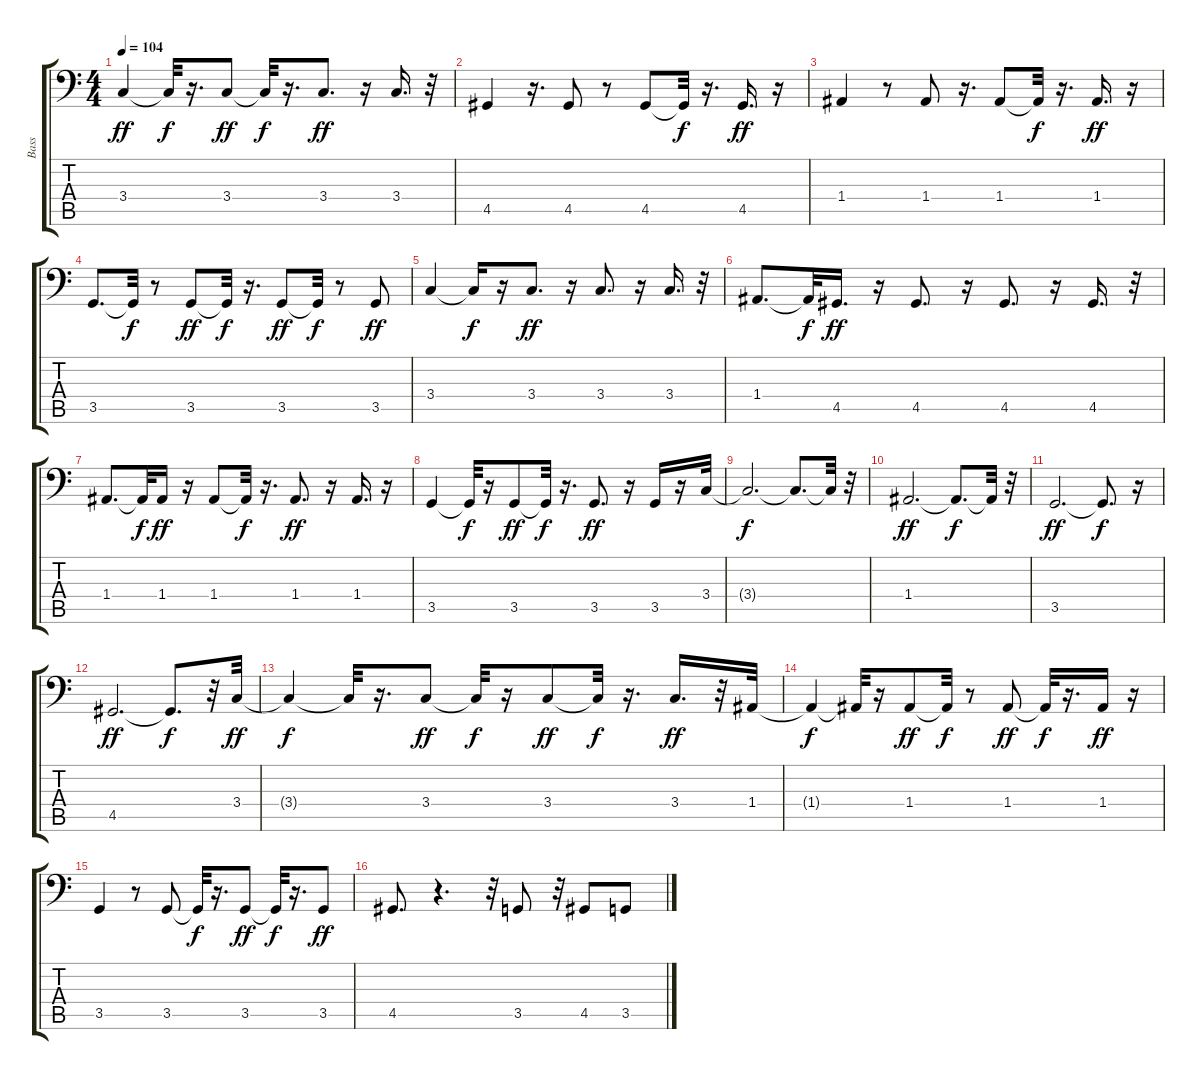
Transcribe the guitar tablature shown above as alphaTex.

\track ("Bass" "Bass") {instrument fretlessbass}
\staff {score tabs}
\tuning (C3 G2 D2 A1 E1 B0) {hide}
\ts (4 4)
\tempo 104
\clef f4
\ks c
3.4.4{dy ff} 3.4{t}.32{dy f} r.16{d} 3.4.8{dy ff} 3.4{t}.32{dy f} r.16{d} 3.4.8{d dy ff} r.16 3.4.16{d} r.32 |
4.5.4 r.16{d} 4.5.8 r.8 4.5.8 4.5{t}.32{dy f} r.16{d} 4.5.16{d dy ff} r.16 |
1.4.4 r.8 1.4.8 r.16{d} 1.4.8 1.4{t}.32{dy f} r.16{d} 1.4.16{d dy ff} r.16 |
3.5.8{d} 3.5{t}.32{dy f} r.8 3.5.8{dy ff} 3.5{t}.32{dy f} r.16{d} 3.5.8{dy ff} 3.5{t}.32{dy f} r.8 3.5.8{dy ff} |
3.4.4 3.4{t}.16{dy f} r.16 3.4.8{d dy ff} r.16 3.4.8{d} r.16 3.4.16{d} r.32 |
1.4.8{d} 1.4{t}.32{dy f} 4.5.16{d dy ff} r.16 4.5.8{d} r.16 4.5.8{d} r.16 4.5.16{d} r.32 |
1.4.8{d} 1.4{t}.32{dy f} 1.4.16{dy ff} r.16 1.4.8 1.4{t}.32{dy f} r.16{d} 1.4.8{d dy ff} r.16 1.4.16{d} r.16 |
3.5.4 3.5{t}.32{dy f} r.16 3.5.8{dy ff} 3.5{t}.32{dy f} r.16{d} 3.5.8{d dy ff} r.16 3.5.16 r.16 3.4.32 |
3.4{t}.2{d dy f} 3.4{t}.8{d} 3.4{t}.32 r.32 |
1.4.2{d dy ff} 1.4{t}.8{d dy f} 1.4{t}.32 r.32 |
3.5.2{d dy ff} 3.5{t}.8{d dy f} r.16 |
4.5.2{d dy ff} 4.5{t}.8{d dy f} r.32 3.4.32{dy ff} |
3.4{t}.4{dy f} 3.4{t}.32 r.16{d} 3.4.8{dy ff} 3.4{t}.32{dy f} r.16 3.4.8{dy ff} 3.4{t}.32{dy f} r.16{d} 3.4.16{d dy ff} r.32 1.4.32 |
1.4{t}.4{dy f} 1.4{t}.32 r.16 1.4.8{dy ff} 1.4{t}.32{dy f} r.8 1.4.8{dy ff} 1.4{t}.32{dy f} r.16{d} 1.4.16{dy ff} r.16 |
3.5.4 r.8 3.5.8 3.5{t}.32{dy f} r.16{d} 3.5.8{dy ff} 3.5{t}.32{dy f} r.16{d} 3.5.8{dy ff} |
4.5.8{d} r.4{d} r.32 3.5.8 r.32 4.5.8 3.5.8
